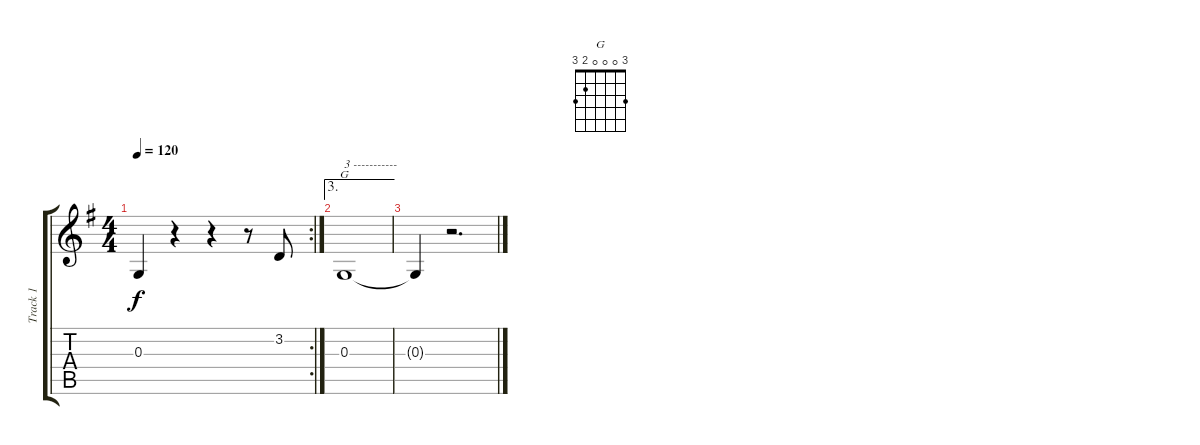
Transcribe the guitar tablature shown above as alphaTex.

\track ("Track 1" "Track 1") {instrument accordion}
\staff {score tabs}
\tuning (E4 B3 G3 D3 A2 E2) {hide}
\chord ("G" 3 0 0 0 2 3)
\rc 2
\ts (4 4)
\tempo 120
\clef g2
\ks g
0.3{t}.4{dy f} r.4 r.4 r.8 3.2.8 |
\ae 3
0.3.1{ch "G" txt "3 -----------"} |
0.3{t}.4 r.2{d}
